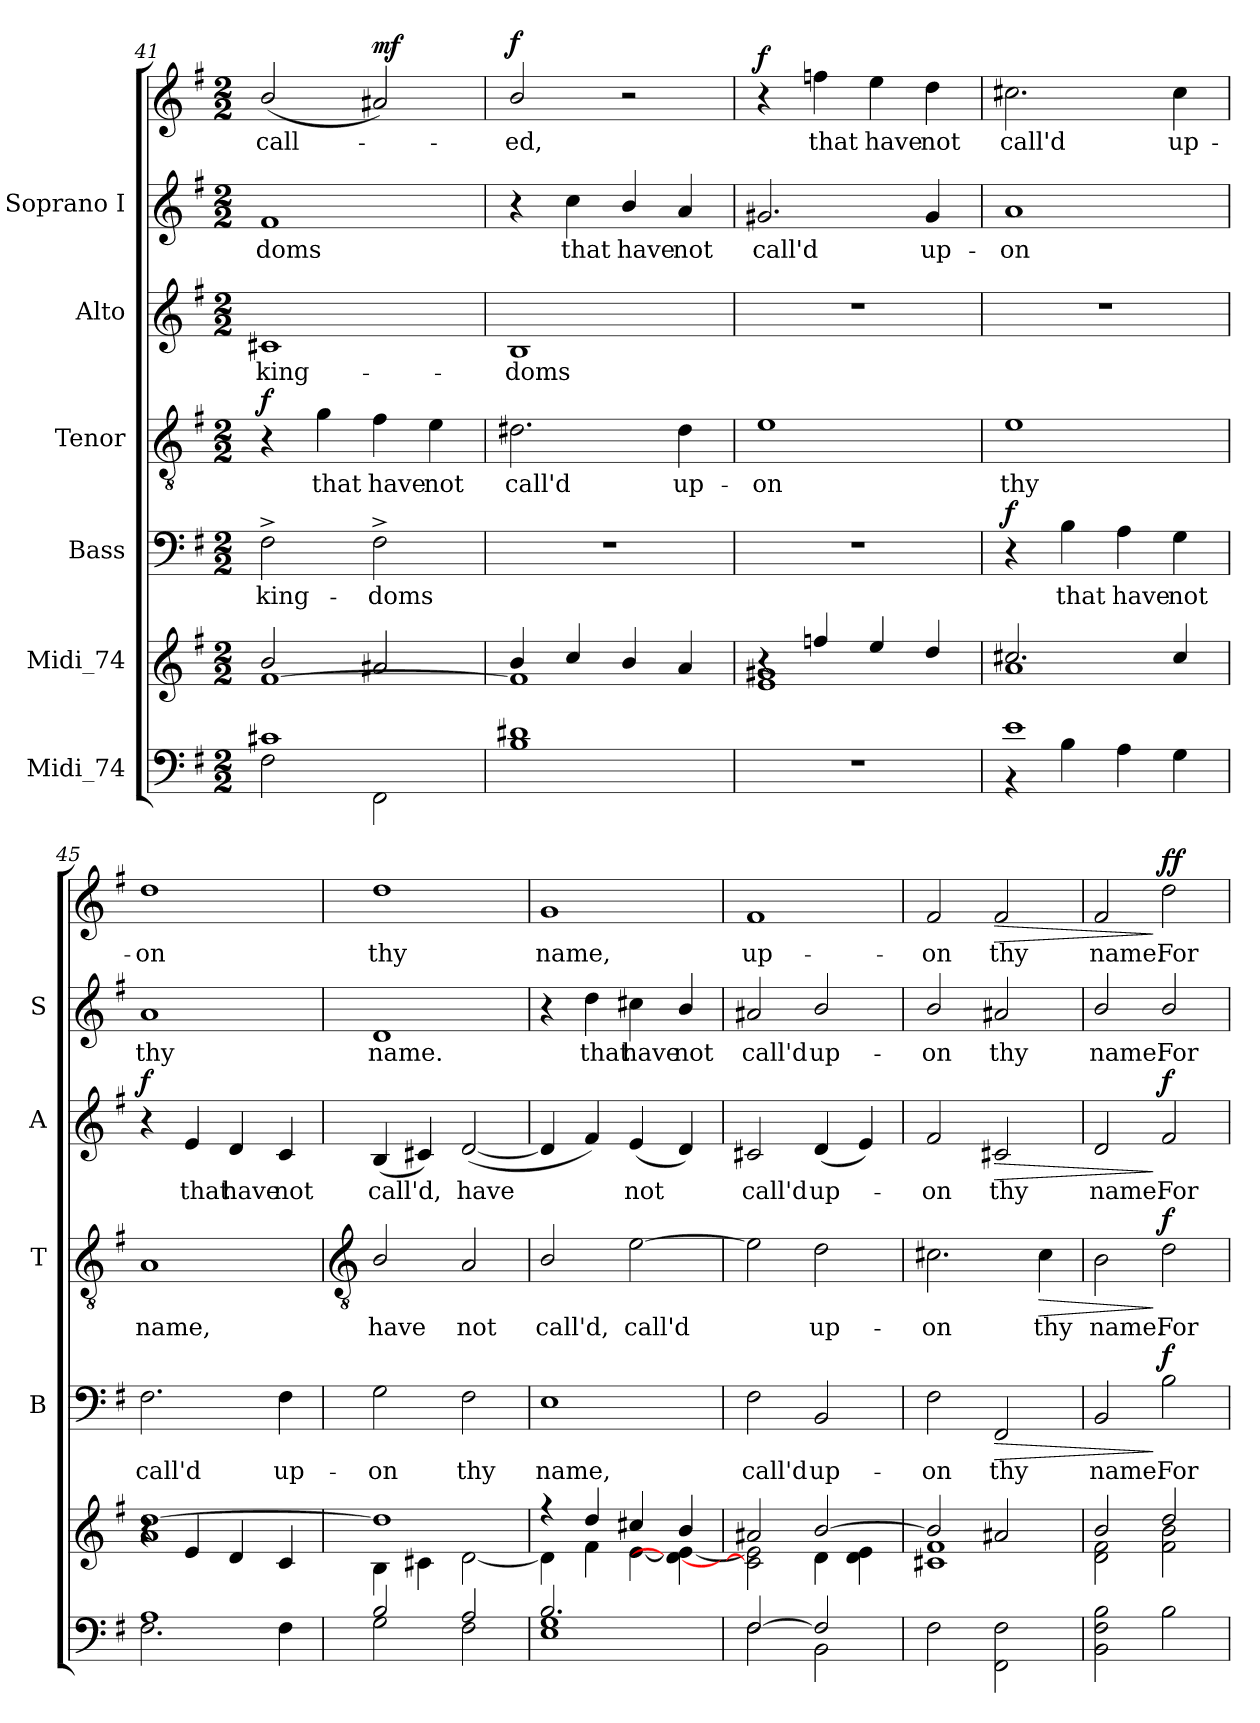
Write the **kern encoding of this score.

**kern	**kern	**kern	**text	**dynam	**kern	**text	**dynam	**kern	**text	**dynam	**kern	**text	**kern	**text	**dynam
*part6	*part5	*part4	*part4	*part4	*part3	*part3	*part3	*part2	*part2	*part2	*part1	*part1	*part1	*part1	*part1
*staff7	*staff6	*staff5	*staff5	*staff5	*staff4	*staff4	*staff4	*staff3	*staff3	*staff3	*staff2	*staff2	*staff1	*staff1	*staff1/2
*I"Midi_74	*I"Midi_74	*I"Bass	*	*	*I"Tenor	*	*	*I"Alto	*	*	*I"Soprano I	*	*	*	*
*	*	*I'B	*	*	*I'T	*	*	*I'A	*	*	*I'S	*	*	*	*
*clefF4	*clefG2	*clefF4	*	*	*clefGv2	*	*	*clefG2	*	*	*clefG2	*	*clefG2	*	*
*k[f#]	*k[f#]	*k[f#]	*	*	*k[f#]	*	*	*k[f#]	*	*	*k[f#]	*	*k[f#]	*	*
*G:	*G:	*G:	*	*	*G:	*	*	*G:	*	*	*G:	*	*G:	*	*
*M2/2	*M2/2	*M2/2	*	*	*M2/2	*	*	*M2/2	*	*	*M2/2	*	*M2/2	*	*
=41	=41	=41	=41	=41	=41	=41	=41	=41	=41	=41	=41	=41	=41	=41	=41
*^	*^	*	*	*	*	*	*	*	*	*	*	*	*	*	*
*	*	*	*^	*	*	*	*	*	*	*	*	*	*	*	*	*	*
!	!	!	!	!	!	!LO:LY:b	!	!	!	!LO:DY:b	!	!LO:LY:b	!	!	!LO:LY:b	!	!LO:LY:b	!
1c#X/	2F#\	2b/	1ryy	[1f#	2F#^	king-	.	4r	.	f	1c#X	king-	.	1f#	doms	(<2b/	-call-	.
!	!	!	!	!	!	!	!	!	!LO:LY:b	!	!	!	!	!	!	!	!	!
.	.	.	.	.	.	.	.	4g	that	.	.	.	.	.	.	.	.	.
!	!	!	!	!	!	!LO:LY:b	!	!	!LO:LY:b	!	!	!	!	!	!	!	!	!LO:DY:b
.	2FF#\	2a#X/	.	.	2F#^	-doms	.	4f#	have	.	.	.	.	.	.	2a#X)	.	mf
!	!	!	!	!	!	!	!	!	!LO:LY:b	!	!	!	!	!	!	!	!	!
.	.	.	.	.	.	.	.	4e	not	.	.	.	.	.	.	.	.	.
=42	=42	=42	=42	=42	=42	=42	=42	=42	=42	=42	=42	=42	=42	=42	=42	=42	=42	=42
!	!	!	!	!	!	!	!	!	!LO:LY:b	!	!	!LO:LY:b	!	!	!	!	!LO:LY:b	!LO:DY:b=2
1d#X/	1B\	4b/	1ryy	1f#]	1r	.	.	2.d#X	call'd	.	1B	-doms	.	4r	.	2b/	ed,	f
!	!	!	!	!	!	!	!	!	!	!	!	!	!	!	!LO:LY:b	!	!	!
.	.	4cc/	.	.	.	.	.	.	.	.	.	.	.	4cc	that	.	.	.
!	!	!	!	!	!	!	!	!	!	!	!	!	!	!	!LO:LY:b	!	!	!
.	.	4b/	.	.	.	.	.	.	.	.	.	.	.	4b/	have	2r	.	.
!	!	!	!	!	!	!	!	!	!LO:LY:b	!	!	!	!	!	!LO:LY:b	!	!	!
.	.	4a/	.	.	.	.	.	4d#	up-	.	.	.	.	4a	not	.	.	.
=43	=43	=43	=43	=43	=43	=43	=43	=43	=43	=43	=43	=43	=43	=43	=43	=43	=43	=43
!	!	!	!	!	!	!	!	!	!LO:LY:b	!	!	!	!	!	!LO:LY:b	!	!	!LO:DY:b
1r	2ryy	4r	1ryy	1e 1g#X	1r	.	.	1e	-on	.	1r	.	.	2.g#X	call'd	4r	.	f
!	!	!	!	!	!	!	!	!	!	!	!	!	!	!	!	!	!LO:LY:b	!
.	.	4ffn/	.	.	.	.	.	.	.	.	.	.	.	.	.	4ffn	that	.
!	!	!	!	!	!	!	!	!	!	!	!	!	!	!	!	!	!LO:LY:b	!
.	2ryy	4ee/	.	.	.	.	.	.	.	.	.	.	.	.	.	4ee	have	.
!	!	!	!	!	!	!	!	!	!	!	!	!	!	!	!LO:LY:b	!	!LO:LY:b	!
.	.	4dd/	.	.	.	.	.	.	.	.	.	.	.	4g#	up-	4dd	not	.
=44	=44	=44	=44	=44	=44	=44	=44	=44	=44	=44	=44	=44	=44	=44	=44	=44	=44	=44
!	!	!	!	!	!	!	!LO:DY:b	!	!LO:LY:b	!	!	!	!	!	!LO:LY:b	!	!LO:LY:b	!
1e/	4r	2.cc#X/	1ryy	1a	4r	.	f	1e	thy	.	1r	.	.	1a	-on	2.cc#X	-call'd	.
!	!	!	!	!	!	!LO:LY:b	!	!	!	!	!	!	!	!	!	!	!	!
.	4B\	.	.	.	4B	that	.	.	.	.	.	.	.	.	.	.	.	.
!	!	!	!	!	!	!LO:LY:b	!	!	!	!	!	!	!	!	!	!	!	!
.	4A\	.	.	.	4A	have	.	.	.	.	.	.	.	.	.	.	.	.
!	!	!	!	!	!	!LO:LY:b	!	!	!	!	!	!	!	!	!	!	!LO:LY:b	!
.	4G\	4cc#/	.	.	4G	not	.	.	.	.	.	.	.	.	.	4cc#	up-	.
=45	=45	=45	=45	=45	=45	=45	=45	=45	=45	=45	=45	=45	=45	=45	=45	=45	=45	=45
!	!	!	!	!	!	!LO:LY:b	!	!	!LO:LY:b	!	!	!	!LO:DY:b	!	!LO:LY:b	!	!LO:LY:b	!
1A/	2.F#\	[1dd/	1a/	4r	2.F#	call'd	.	1A	name,	.	4r	.	f	1a	thy	1dd	on	.
!	!	!	!	!	!	!	!	!	!	!	!	!LO:LY:b	!	!	!	!	!	!
.	.	.	.	4e	.	.	.	.	.	.	4e	that	.	.	.	.	.	.
!	!	!	!	!	!	!	!	!	!	!	!	!LO:LY:b	!	!	!	!	!	!
.	.	.	.	4d	.	.	.	.	.	.	4d	have	.	.	.	.	.	.
!	!	!	!	!	!	!LO:LY:b	!	!	!	!	!	!LO:LY:b	!	!	!	!	!	!
.	4F#\	.	.	4c	4F#	up-	.	.	.	.	4c	not	.	.	.	.	.	.
*	*	*v	*v	*v	*	*	*	*	*	*	*	*	*	*	*	*	*	*
!!LO:LB:g=z
=46	=46	=46	=46	=46	=46	=46	=46	=46	=46	=46	=46	=46	=46	=46	=46	=46
*	*	*	*	*	*	*clefGv2	*	*	*	*	*	*	*	*	*	*
*	*	*^	*	*	*	*	*	*	*	*	*	*	*	*	*	*
*	*	*	*^	*	*	*	*	*	*	*	*	*	*	*	*	*	*
!	!	!	!	!	!	!LO:LY:b	!	!	!LO:LY:b	!	!	!LO:LY:b	!	!	!LO:LY:b	!	!LO:LY:b	!
*	*	*	*v	*v	*	*	*	*	*	*	*	*	*	*	*	*	*	*
2B/	2G\	1dd/]	4B\	2G	-on	.	2B/	have	.	(<4B	call'd,	.	1d	name.	1dd	thy	.
.	.	.	4c#X\	.	.	.	.	.	.	4c#X)	.	.	.	.	.	.	.
!	!	!	!	!	!LO:LY:b	!	!	!LO:LY:b	!	!	!LO:LY:b	!	!	!	!	!	!
2A/	2F#\	.	[2d\	2F#	thy	.	2A	not	.	(<[2d	have	.	.	.	.	.	.
=47	=47	=47	=47	=47	=47	=47	=47	=47	=47	=47	=47	=47	=47	=47	=47	=47	=47
!	!	!	!	!	!LO:LY:b	!	!	!LO:LY:b	!	!	!	!	!	!	!	!LO:LY:b	!
2.B/	1E\ 1G\	4r	4d\]	1E	name,	.	2B/	call'd,	.	4d]	.	.	4r	.	1g	name,	.
!	!	!	!	!	!	!	!	!	!	!	!	!	!	!LO:LY:b	!	!	!
.	.	4dd/	4f#\	.	.	.	.	.	.	4f#)	.	.	4dd	that	.	.	.
!	!	!	!	!	!	!	!	!LO:LY:b	!	!	!LO:LY:b	!	!	!LO:LY:b	!	!	!
.	.	4cc#X/	[4e\	.	.	.	[2e	call'd	.	(<4e	not	.	4cc#X	have	.	.	.
!	!	!	!	!	!	!	!	!	!	!	!	!	!	!LO:LY:b	!	!	!
4ryy	.	4b/	4d\_ 4e\_	.	.	.	.	.	.	4d)	.	.	4b/	not	.	.	.
=48	=48	=48	=48	=48	=48	=48	=48	=48	=48	=48	=48	=48	=48	=48	=48	=48	=48
!	!	!	!	!	!LO:LY:b	!	!	!	!	!	!LO:LY:b	!	!	!LO:LY:b	!	!LO:LY:b	!
[2F#/	2F#\	2a#X/	2c#\] 2e\]	2F#	call'd	.	2e]	.	.	2c#X	call'd	.	2a#X	-call'd	1f#	up-	.
!	!	!	!	!	!LO:LY:b	!	!	!LO:LY:b	!	!	!LO:LY:b	!	!	!LO:LY:b	!	!	!
2F#/]	2BB\	[2b/	4d\	2BB	up-	.	2d	up-	.	(<4d	up-	.	2b/	up-	.	.	.
.	.	.	4d\ 4e\	.	.	.	.	.	.	4e)	.	.	.	.	.	.	.
=49	=49	=49	=49	=49	=49	=49	=49	=49	=49	=49	=49	=49	=49	=49	=49	=49	=49
!	!	!	!	!	!LO:LY:b	!	!	!LO:LY:b	!	!	!LO:LY:b	!	!	!LO:LY:b	!	!LO:LY:b	!
2F#\	2ryy	2b/]	1c#X\ 1f#\	2F#	-on	.	2.c#X	-on	.	2f#	on	.	2b/	on	2f#	-on	.
!	!	!	!	!	!LO:LY:b	!LO:HP:b	!	!	!	!	!LO:LY:b	!LO:HP:b	!	!LO:LY:b	!	!LO:LY:b	!LO:HP:b
2FF#\ 2F#\	2ryy	2a#X/	.	2FF#	thy	>	.	.	.	2c#X	thy	>	2a#X	thy	2f#	thy	>
!	!	!	!	!	!	!	!	!LO:LY:b	!LO:HP:b	!	!	!	!	!	!	!	!
.	.	.	.	.	.	.	4c#	thy	>	.	.	.	.	.	.	.	.
=50	=50	=50	=50	=50	=50	=50	=50	=50	=50	=50	=50	=50	=50	=50	=50	=50	=50
!	!	!	!	!	!LO:LY:b	!	!	!LO:LY:b	!	!	!LO:LY:b	!	!	!LO:LY:b	!	!LO:LY:b	!
2BB\ 2F#\ 2B\	2ryy	2b/	2d\ 2f#\	2BB	name.	.	2B	name.	.	2d	name.	.	2b/	name.	2f#	name.	.
!	!	!	!	!	!LO:LY:b	!LO:DY:n=1:b	!	!LO:LY:b	!LO:DY:n=1:b	!	!LO:LY:b	!LO:DY:n=1:b	!	!LO:LY:b	!	!LO:LY:b	!LO:DY:n=1:b=2
!	!	!	!	!	!	!	!	!	!	!	!	!	!	!	!	!	!LO:DY:n=2:b
2B\	2ryy	2dd/	2f#\ 2b\	2B	For	] f	2d	For	] f	2f#	For	] f	2b/	For	2dd	For	] f f
*v	*v	*	*	*	*	*	*	*	*	*	*	*	*	*	*	*	*
*	*v	*v	*	*	*	*	*	*	*	*	*	*	*	*	*	*
=	=	=	=	=	=	=	=	=	=	=	=	=	=	=	=
*-	*-	*-	*-	*-	*-	*-	*-	*-	*-	*-	*-	*-	*-	*-	*-
